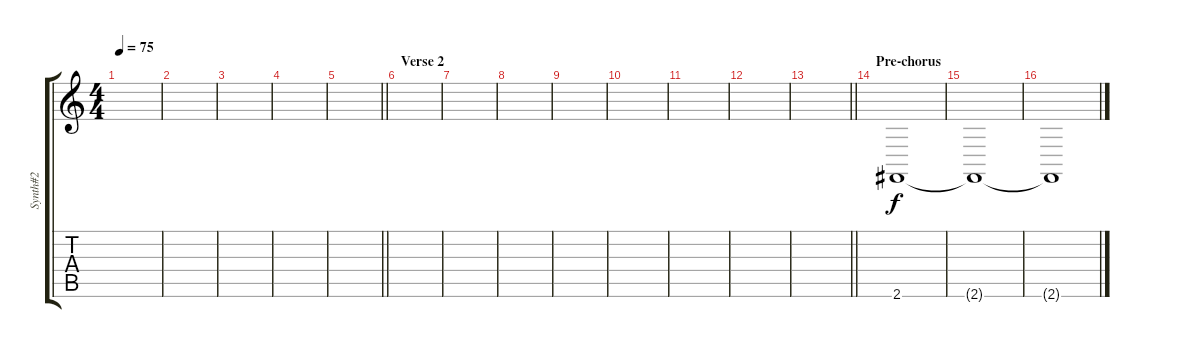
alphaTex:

\track ("Synth#2" "Synth#2") {instrument pad8sweep}
\staff {score tabs}
\tuning (E4 B3 G3 D3 A2 E2) {hide}
\ts (4 4)
\tempo 75
\clef g2
\ks c
|
|
|
|
\barLineRight lightlight
|
\section ("" "Verse 2")
|
|
|
|
|
|
|
\barLineRight lightlight
|
\section ("" "Pre-chorus")
2.6.1 |
2.6{t}.1 |
2.6{t}.1
